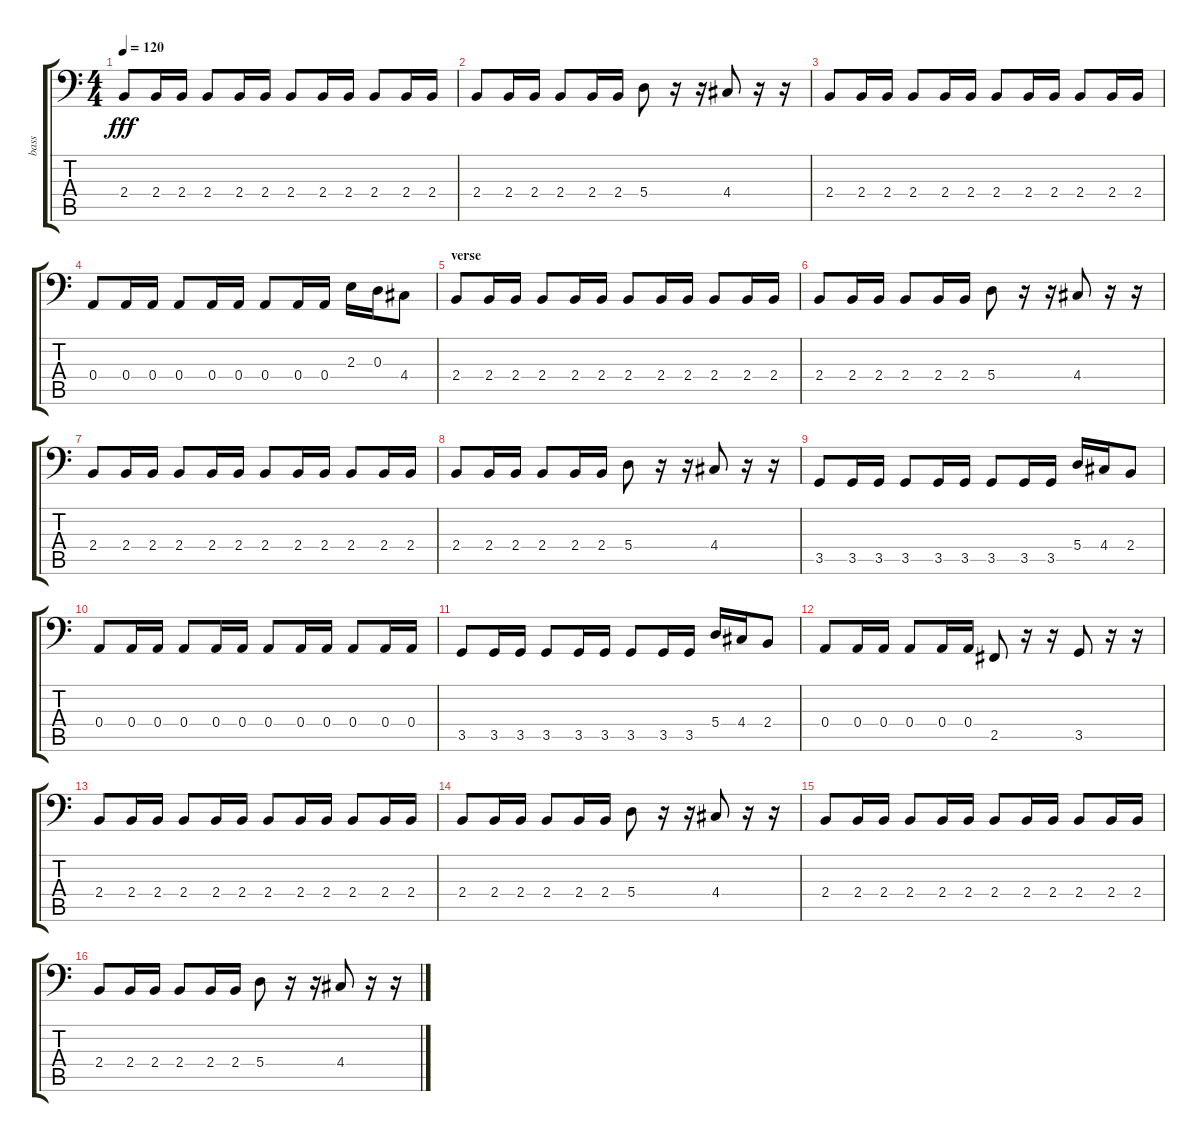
\track ("bass" "bass") {instrument electricbassfinger}
\staff {score tabs}
\tuning (C3 G2 D2 A1 E1 B0) {hide}
\ts (4 4)
\tempo 120
\clef f4
\ks c
2.4.8{dy fff} 2.4.16 2.4.16 2.4.8 2.4.16 2.4.16 2.4.8 2.4.16 2.4.16 2.4.8 2.4.16 2.4.16 |
2.4.8 2.4.16 2.4.16 2.4.8 2.4.16 2.4.16 5.4.8 r.16 r.16 4.4.8 r.16 r.16 |
2.4.8 2.4.16 2.4.16 2.4.8 2.4.16 2.4.16 2.4.8 2.4.16 2.4.16 2.4.8 2.4.16 2.4.16 |
0.4.8 0.4.16 0.4.16 0.4.8 0.4.16 0.4.16 0.4.8 0.4.16 0.4.16 2.3.16 0.3.16 4.4.8 |
\section ("" "verse")
2.4.8 2.4.16 2.4.16 2.4.8 2.4.16 2.4.16 2.4.8 2.4.16 2.4.16 2.4.8 2.4.16 2.4.16 |
2.4.8 2.4.16 2.4.16 2.4.8 2.4.16 2.4.16 5.4.8 r.16 r.16 4.4.8 r.16 r.16 |
2.4.8 2.4.16 2.4.16 2.4.8 2.4.16 2.4.16 2.4.8 2.4.16 2.4.16 2.4.8 2.4.16 2.4.16 |
2.4.8 2.4.16 2.4.16 2.4.8 2.4.16 2.4.16 5.4.8 r.16 r.16 4.4.8 r.16 r.16 |
3.5.8 3.5.16 3.5.16 3.5.8 3.5.16 3.5.16 3.5.8 3.5.16 3.5.16 5.4.16 4.4.16 2.4.8 |
0.4.8 0.4.16 0.4.16 0.4.8 0.4.16 0.4.16 0.4.8 0.4.16 0.4.16 0.4.8 0.4.16 0.4.16 |
3.5.8 3.5.16 3.5.16 3.5.8 3.5.16 3.5.16 3.5.8 3.5.16 3.5.16 5.4.16 4.4.16 2.4.8 |
0.4.8 0.4.16 0.4.16 0.4.8 0.4.16 0.4.16 2.5.8 r.16 r.16 3.5.8 r.16 r.16 |
2.4.8 2.4.16 2.4.16 2.4.8 2.4.16 2.4.16 2.4.8 2.4.16 2.4.16 2.4.8 2.4.16 2.4.16 |
2.4.8 2.4.16 2.4.16 2.4.8 2.4.16 2.4.16 5.4.8 r.16 r.16 4.4.8 r.16 r.16 |
2.4.8 2.4.16 2.4.16 2.4.8 2.4.16 2.4.16 2.4.8 2.4.16 2.4.16 2.4.8 2.4.16 2.4.16 |
2.4.8 2.4.16 2.4.16 2.4.8 2.4.16 2.4.16 5.4.8 r.16 r.16 4.4.8 r.16 r.16
